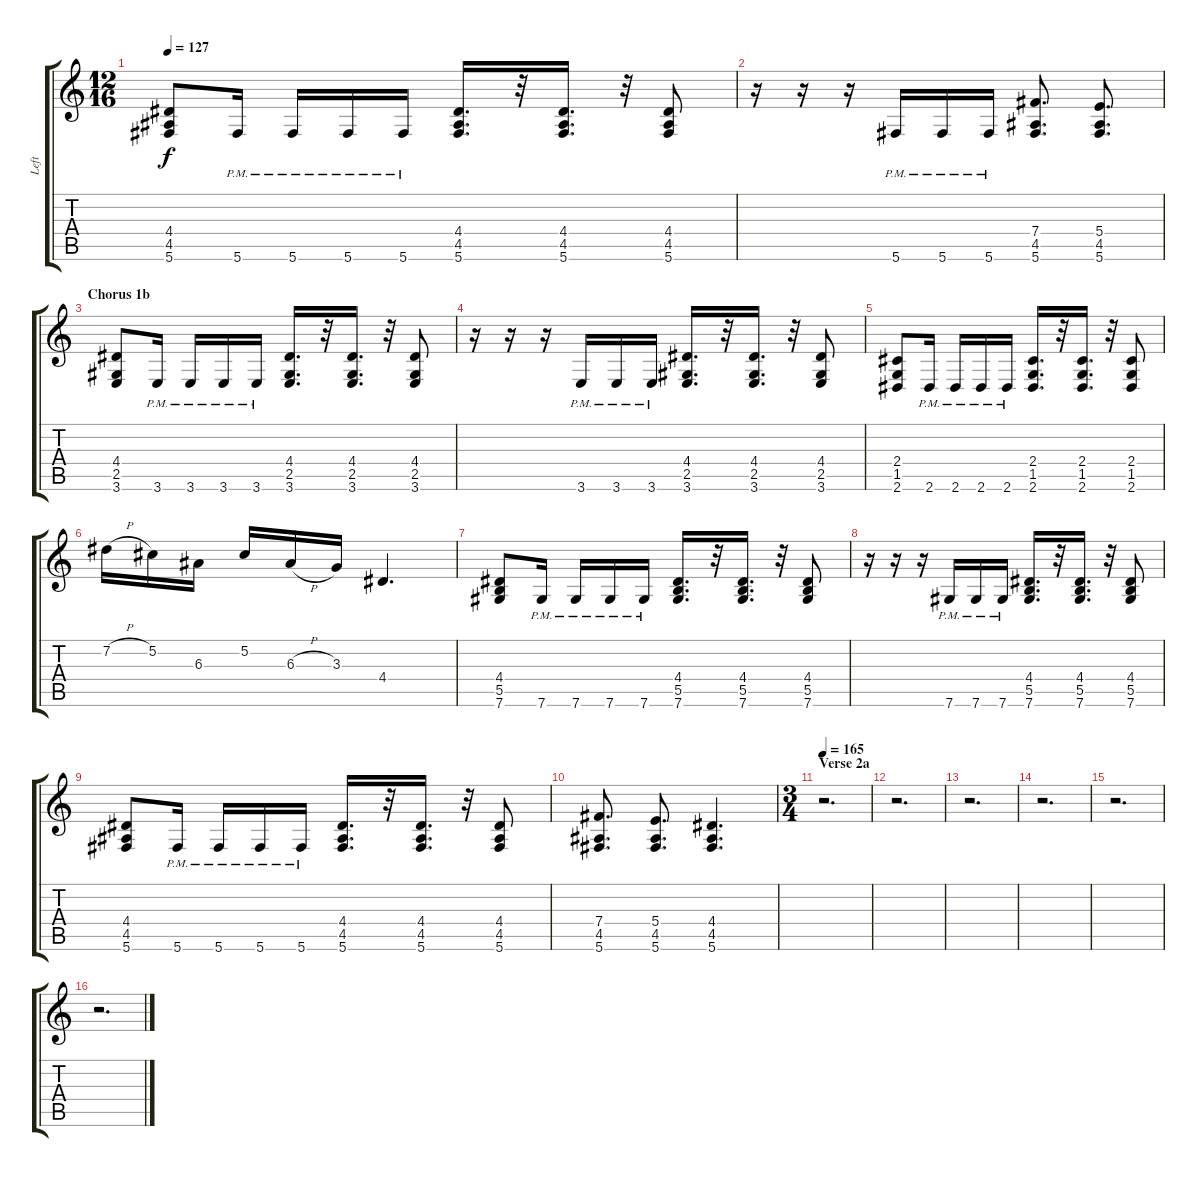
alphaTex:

\track ("Left" "Left") {instrument overdrivenguitar}
\staff {score tabs}
\tuning (Db4 Ab3 E3 B2 Gb2 Db2) {hide}
\ts (12 16)
\tempo 127
\clef g2
\ks c
(4.4 4.5 5.6).8{dy f} 5.6{pm}.16 5.6{pm}.16 5.6{pm}.16 5.6{pm}.16 (4.4 4.5 5.6).16{d} r.32 (4.4 4.5 5.6).16{d} r.32 (4.4 4.5 5.6).8 |
r.16 r.16 r.16 5.6{pm}.16 5.6{pm}.16 5.6{pm}.16 (7.4 4.5 5.6).8{d} (5.4 4.5 5.6).8{d} |
\section ("" "Chorus 1b")
(4.4 2.5 3.6).8 3.6{pm}.16 3.6{pm}.16 3.6{pm}.16 3.6{pm}.16 (4.4 2.5 3.6).16{d} r.32 (4.4 2.5 3.6).16{d} r.32 (4.4 2.5 3.6).8 |
r.16 r.16 r.16 3.6{pm}.16 3.6{pm}.16 3.6{pm}.16 (4.4 2.5 3.6).16{d} r.32 (4.4 2.5 3.6).16{d} r.32 (4.4 2.5 3.6).8 |
(2.4 1.5 2.6).8 2.6{pm}.16 2.6{pm}.16 2.6{pm}.16 2.6{pm}.16 (2.4 1.5 2.6).16{d} r.32 (2.4 1.5 2.6).16{d} r.32 (2.4 1.5 2.6).8 |
7.2{h}.16 5.2.16 6.3.16 5.2.16 6.3{h}.16 3.3.16 4.4.4{d} |
(4.4 5.5 7.6).8 7.6{pm}.16 7.6{pm}.16 7.6{pm}.16 7.6{pm}.16 (4.4 5.5 7.6).16{d} r.32 (4.4 5.5 7.6).16{d} r.32 (4.4 5.5 7.6).8 |
r.16 r.16 r.16 7.6{pm}.16 7.6{pm}.16 7.6{pm}.16 (4.4 5.5 7.6).16{d} r.32 (4.4 5.5 7.6).16{d} r.32 (4.4 5.5 7.6).8 |
(4.4 4.5 5.6).8 5.6{pm}.16 5.6{pm}.16 5.6{pm}.16 5.6{pm}.16 (4.4 4.5 5.6).16{d} r.32 (4.4 4.5 5.6).16{d} r.32 (4.4 4.5 5.6).8 |
(7.4 4.5 5.6).8{d} (5.4 4.5 5.6).8{d} (4.4 4.5 5.6).4{d} |
\ts (3 4)
\section ("" "Verse 2a")
\tempo 165
r.2{d} |
r.2{d} |
r.2{d} |
r.2{d} |
r.2{d} |
r.2{d}
